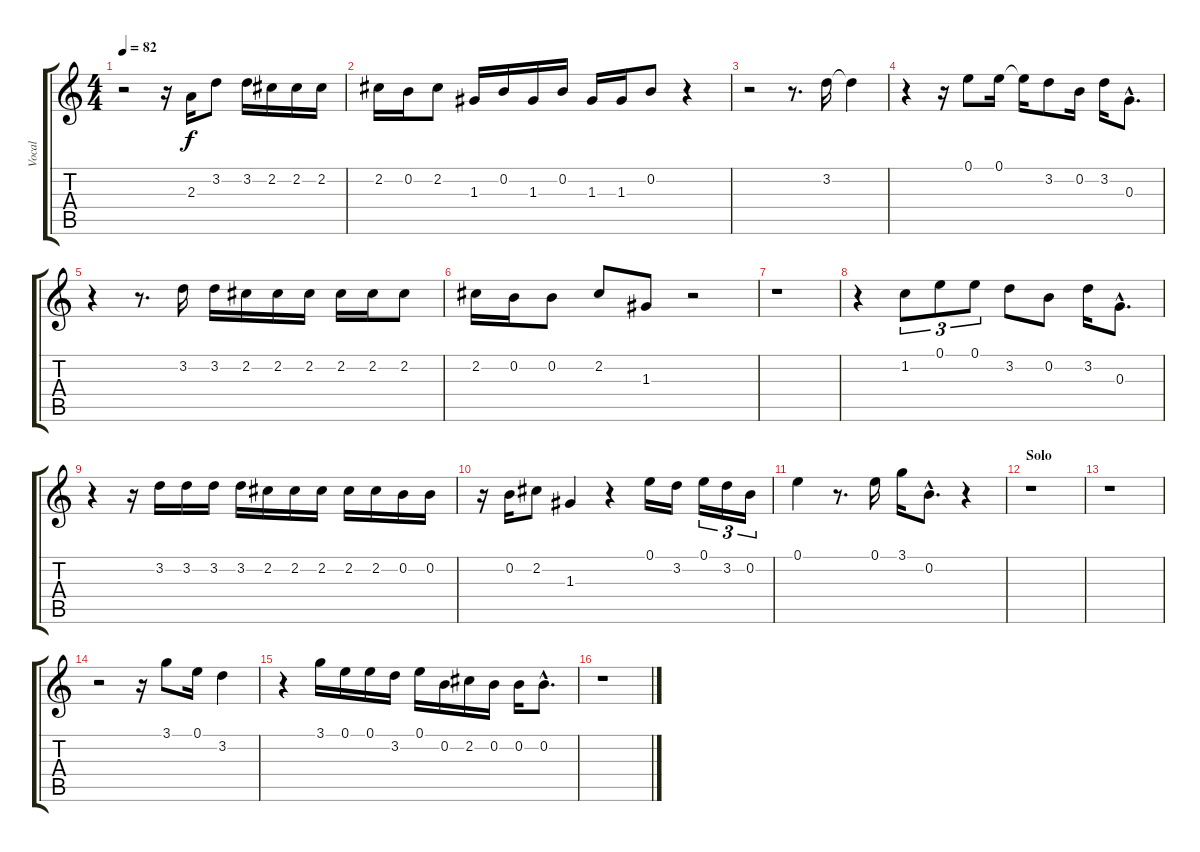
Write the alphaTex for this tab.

\track ("Vocal" "Vocal") {instrument acousticguitarsteel}
\staff {score tabs}
\tuning (E4 B3 G3 D3 A2 E2) {hide}
\ts (4 4)
\tempo 82
\clef g2
\ks c
r.2{dy f} r.16 2.3.16 3.2.8 3.2.16 2.2.16 2.2.16 2.2.16 |
2.2.16 0.2.16 2.2.8 1.3.16 0.2.16 1.3.16 0.2.16 1.3.16 1.3.16 0.2.8 r.4 |
r.2 r.8{d} 3.2.16 3.2{t}.4 |
r.4 r.16 0.1.8 0.1.16 0.1{t}.16 3.2.8 0.2.16 3.2.16 0.3{hac}.8{d} |
r.4 r.8{d} 3.2.16 3.2.16 2.2.16 2.2.16 2.2.16 2.2.16 2.2.16 2.2.8 |
2.2.16 0.2.16 0.2.8 2.2.8 1.3.8 r.2 |
r.1 |
r.4 1.2.8{tu (3 2)} 0.1.8{tu (3 2)} 0.1.8{tu (3 2)} 3.2.8 0.2.8 3.2.16 0.3{hac}.8{d} |
r.4 r.16 3.2.16 3.2.16 3.2.16 3.2.16 2.2.16 2.2.16 2.2.16 2.2.16 2.2.16 0.2.16 0.2.16 |
r.16 0.2.16 2.2.8 1.3.4 r.4 0.1.16 3.2.16 0.1.16{tu (3 2)} 3.2.16{tu (3 2)} 0.2.16{tu (3 2)} |
0.1.4 r.8{d} 0.1.16 3.1.16 0.2{hac}.8{d} r.4 |
\section ("" "Solo")
r.1 |
r.1 |
r.2 r.16 3.1.8 0.1.16 3.2.4 |
r.4 3.1.16 0.1.16 0.1.16 3.2.16 0.1.16 0.2.16 2.2.16 0.2.16 0.2.16 0.2{hac}.8{d} |
r.1
